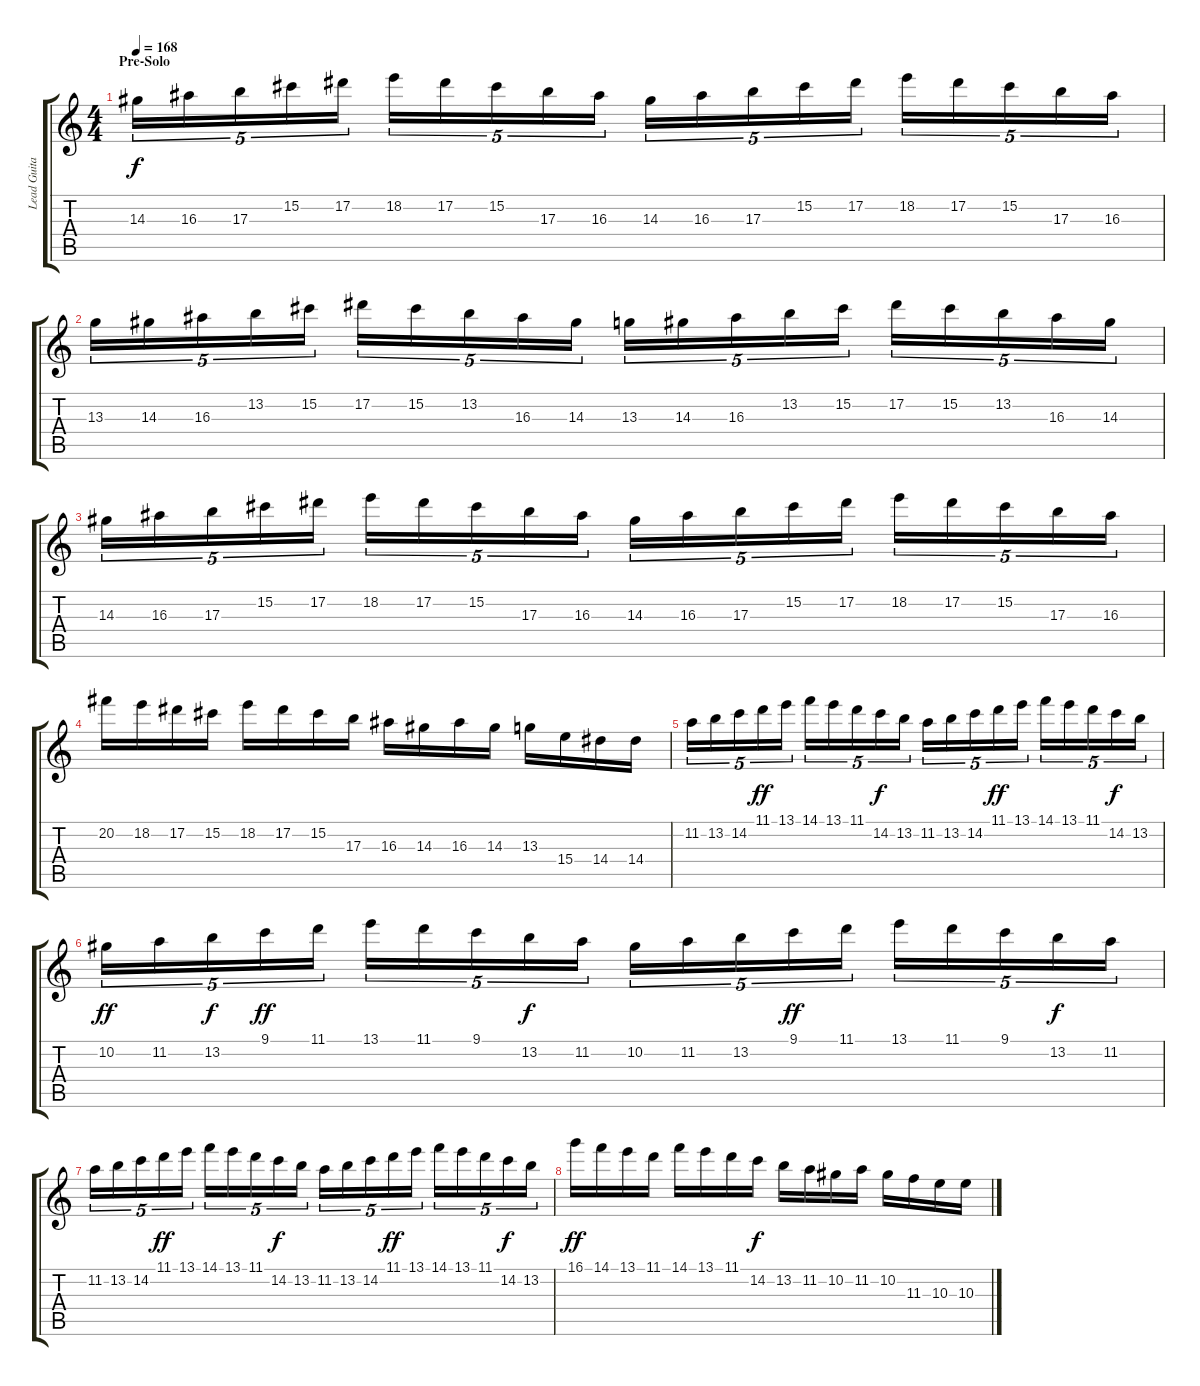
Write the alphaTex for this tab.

\track ("Lead Guitar" "Lead Guita") {instrument distortionguitar}
\staff {score tabs}
\tuning (Eb4 Bb3 Gb3 Db3 Ab2 Eb2) {hide}
\ts (4 4)
\section ("" "Pre-Solo")
\tempo 168
\clef g2
\ks c
14.3.16{tu (5 4) dy f} 16.3.16{tu (5 4)} 17.3.16{tu (5 4)} 15.2.16{tu (5 4)} 17.2.16{tu (5 4)} 18.2.16{tu (5 4)} 17.2.16{tu (5 4)} 15.2.16{tu (5 4)} 17.3.16{tu (5 4)} 16.3.16{tu (5 4)} 14.3.16{tu (5 4)} 16.3.16{tu (5 4)} 17.3.16{tu (5 4)} 15.2.16{tu (5 4)} 17.2.16{tu (5 4)} 18.2.16{tu (5 4)} 17.2.16{tu (5 4)} 15.2.16{tu (5 4)} 17.3.16{tu (5 4)} 16.3.16{tu (5 4)} |
13.3.16{tu (5 4)} 14.3.16{tu (5 4)} 16.3.16{tu (5 4)} 13.2.16{tu (5 4)} 15.2.16{tu (5 4)} 17.2.16{tu (5 4)} 15.2.16{tu (5 4)} 13.2.16{tu (5 4)} 16.3.16{tu (5 4)} 14.3.16{tu (5 4)} 13.3.16{tu (5 4)} 14.3.16{tu (5 4)} 16.3.16{tu (5 4)} 13.2.16{tu (5 4)} 15.2.16{tu (5 4)} 17.2.16{tu (5 4)} 15.2.16{tu (5 4)} 13.2.16{tu (5 4)} 16.3.16{tu (5 4)} 14.3.16{tu (5 4)} |
14.3.16{tu (5 4)} 16.3.16{tu (5 4)} 17.3.16{tu (5 4)} 15.2.16{tu (5 4)} 17.2.16{tu (5 4)} 18.2.16{tu (5 4)} 17.2.16{tu (5 4)} 15.2.16{tu (5 4)} 17.3.16{tu (5 4)} 16.3.16{tu (5 4)} 14.3.16{tu (5 4)} 16.3.16{tu (5 4)} 17.3.16{tu (5 4)} 15.2.16{tu (5 4)} 17.2.16{tu (5 4)} 18.2.16{tu (5 4)} 17.2.16{tu (5 4)} 15.2.16{tu (5 4)} 17.3.16{tu (5 4)} 16.3.16{tu (5 4)} |
20.2.16 18.2.16 17.2.16 15.2.16 18.2.16 17.2.16 15.2.16 17.3.16 16.3.16 14.3.16 16.3.16 14.3.16 13.3.16 15.4.16 14.4.16 14.4.16 |
11.2.16{tu (5 4)} 13.2.16{tu (5 4)} 14.2.16{tu (5 4)} 11.1.16{tu (5 4) dy ff} 13.1.16{tu (5 4)} 14.1.16{tu (5 4)} 13.1.16{tu (5 4)} 11.1.16{tu (5 4)} 14.2.16{tu (5 4) dy f} 13.2.16{tu (5 4)} 11.2.16{tu (5 4)} 13.2.16{tu (5 4)} 14.2.16{tu (5 4)} 11.1.16{tu (5 4) dy ff} 13.1.16{tu (5 4)} 14.1.16{tu (5 4)} 13.1.16{tu (5 4)} 11.1.16{tu (5 4)} 14.2.16{tu (5 4) dy f} 13.2.16{tu (5 4)} |
10.2.16{tu (5 4) dy ff} 11.2.16{tu (5 4)} 13.2.16{tu (5 4) dy f} 9.1.16{tu (5 4) dy ff} 11.1.16{tu (5 4)} 13.1.16{tu (5 4)} 11.1.16{tu (5 4)} 9.1.16{tu (5 4)} 13.2.16{tu (5 4) dy f} 11.2.16{tu (5 4)} 10.2.16{tu (5 4)} 11.2.16{tu (5 4)} 13.2.16{tu (5 4)} 9.1.16{tu (5 4) dy ff} 11.1.16{tu (5 4)} 13.1.16{tu (5 4)} 11.1.16{tu (5 4)} 9.1.16{tu (5 4)} 13.2.16{tu (5 4) dy f} 11.2.16{tu (5 4)} |
11.2.16{tu (5 4)} 13.2.16{tu (5 4)} 14.2.16{tu (5 4)} 11.1.16{tu (5 4) dy ff} 13.1.16{tu (5 4)} 14.1.16{tu (5 4)} 13.1.16{tu (5 4)} 11.1.16{tu (5 4)} 14.2.16{tu (5 4) dy f} 13.2.16{tu (5 4)} 11.2.16{tu (5 4)} 13.2.16{tu (5 4)} 14.2.16{tu (5 4)} 11.1.16{tu (5 4) dy ff} 13.1.16{tu (5 4)} 14.1.16{tu (5 4)} 13.1.16{tu (5 4)} 11.1.16{tu (5 4)} 14.2.16{tu (5 4) dy f} 13.2.16{tu (5 4)} |
16.1.16{dy ff} 14.1.16 13.1.16 11.1.16 14.1.16 13.1.16 11.1.16 14.2.16{dy f} 13.2.16 11.2.16 10.2.16 11.2.16 10.2.16 11.3.16 10.3.16 10.3.16
